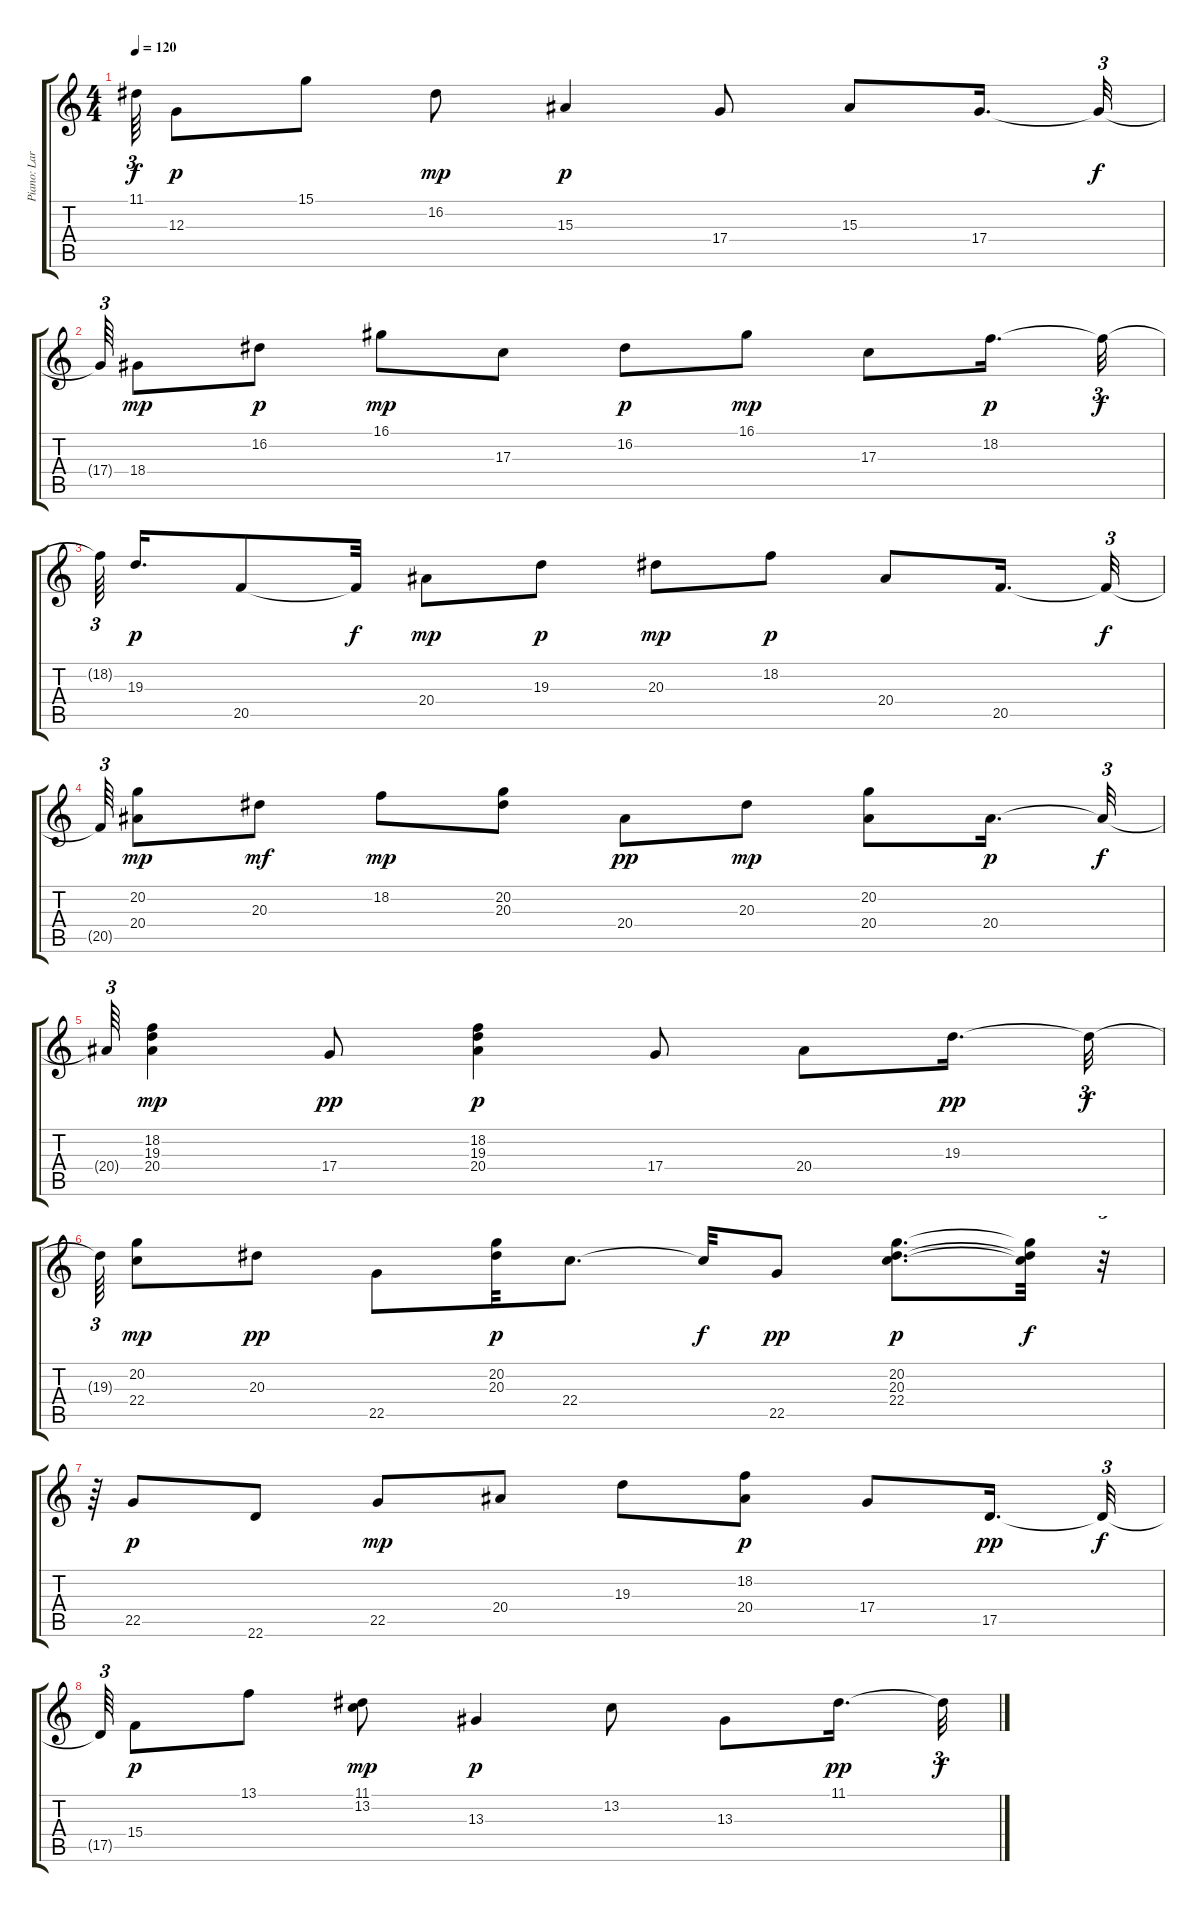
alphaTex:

\track ("Piano: Larry Knechtel[Right]" "Piano: Lar") {instrument acousticgrandpiano}
\staff {score tabs}
\tuning (E4 B3 G3 D3 A2 E2) {hide}
\ts (4 4)
\tempo 120
\clef g2
\ks c
11.1{t}.64{tu (3 2) dy f} 12.3.8{dy p} 15.1.8 16.2.8{dy mp} 15.3.4{dy p} 17.4.8 15.3.8 17.4.16{d} 17.4{t}.32{tu (3 2) dy f} |
17.4{t}.64{tu (3 2)} 18.4.8{dy mp} 16.2.8{dy p} 16.1.8{dy mp} 17.3.8 16.2.8{dy p} 16.1.8{dy mp} 17.3.8 18.2.16{d dy p} 18.2{t}.32{tu (3 2) dy f} |
18.2{t}.64{tu (3 2) beam splitsecondary} 19.3.16{d dy p} 20.5.8 20.5{t}.32{dy f} 20.4.8{dy mp} 19.3.8{dy p} 20.3.8{dy mp} 18.2.8{dy p} 20.4.8 20.5.16{d} 20.5{t}.32{tu (3 2) dy f} |
20.5{t}.64{tu (3 2)} (20.2 20.4).8{dy mp} 20.3.8{dy mf} 18.2.8{dy mp} (20.2 20.3).8 20.4.8{dy pp} 20.3.8{dy mp} (20.2 20.4).8 20.4.16{d dy p} 20.4{t}.32{tu (3 2) dy f} |
20.4{t}.64{tu (3 2)} (18.2 19.3 20.4).4{dy mp} 17.4.8{dy pp} (18.2 19.3 20.4).4{dy p} 17.4.8 20.4.8 19.3.16{d dy pp} 19.3{t}.32{tu (3 2) dy f} |
19.3{t}.64{tu (3 2)} (20.2 22.4).8{dy mp} 20.3.8{dy pp} 22.5.8 (20.2 20.3).32{dy p} 22.4.8{d} 22.4{t}.32{dy f} 22.5.8{dy pp} (20.2 20.3 22.4).8{d dy p} (20.2{t} 20.3{t} 22.4{t}).32{dy f} r.32{tu (3 2)} |
r.64{tu (3 2)} 22.5.8{dy p} 22.6.8 22.5.8{dy mp} 20.4.8 19.3.8 (18.2 20.4).8{dy p} 17.4.8 17.5.16{d dy pp} 17.5{t}.32{tu (3 2) dy f} |
17.5{t}.64{tu (3 2)} 15.4.8{dy p} 13.1.8 (11.1 13.2).8{dy mp} 13.3.4{dy p} 13.2.8 13.3.8 11.1.16{d dy pp} 11.1{t}.32{tu (3 2) dy f}
